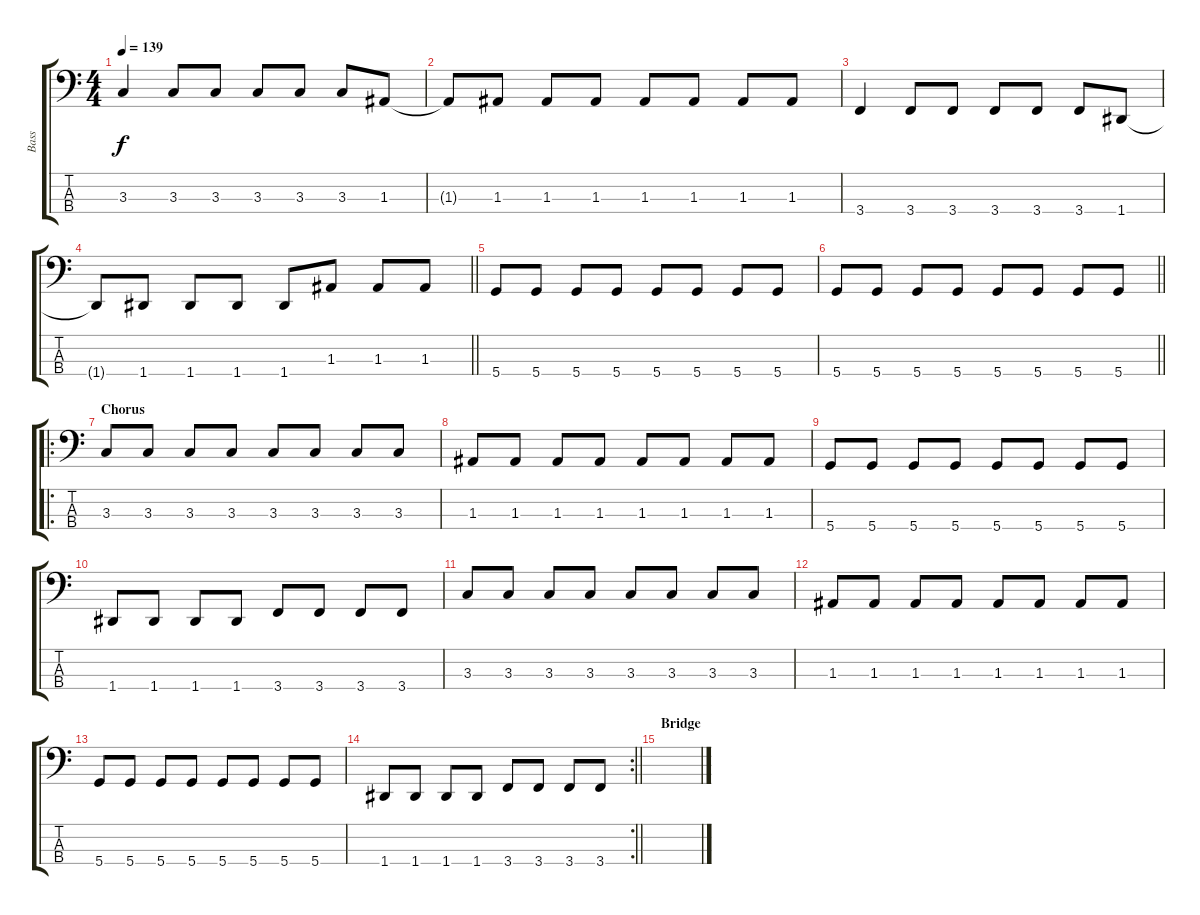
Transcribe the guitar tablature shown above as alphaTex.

\track ("Bass" "Bass") {instrument electricbassfinger}
\staff {score tabs}
\tuning (G2 D2 A1 D1) {hide}
\ts (4 4)
\tempo 139
\clef f4
\ks c
3.3.4{dy f} 3.3.8 3.3.8 3.3.8 3.3.8 3.3.8 1.3.8 |
1.3{t}.8 1.3.8 1.3.8 1.3.8 1.3.8 1.3.8 1.3.8 1.3.8 |
3.4.4 3.4.8 3.4.8 3.4.8 3.4.8 3.4.8 1.4.8 |
\barLineRight lightlight
1.4{t}.8 1.4.8 1.4.8 1.4.8 1.4.8 1.3.8 1.3.8 1.3.8 |
5.4.8 5.4.8 5.4.8 5.4.8 5.4.8 5.4.8 5.4.8 5.4.8 |
\barLineRight lightlight
5.4.8 5.4.8 5.4.8 5.4.8 5.4.8 5.4.8 5.4.8 5.4.8 |
\ro
\section ("" "Chorus")
3.3.8 3.3.8 3.3.8 3.3.8 3.3.8 3.3.8 3.3.8 3.3.8 |
1.3.8 1.3.8 1.3.8 1.3.8 1.3.8 1.3.8 1.3.8 1.3.8 |
5.4.8 5.4.8 5.4.8 5.4.8 5.4.8 5.4.8 5.4.8 5.4.8 |
1.4.8 1.4.8 1.4.8 1.4.8 3.4.8 3.4.8 3.4.8 3.4.8 |
3.3.8 3.3.8 3.3.8 3.3.8 3.3.8 3.3.8 3.3.8 3.3.8 |
1.3.8 1.3.8 1.3.8 1.3.8 1.3.8 1.3.8 1.3.8 1.3.8 |
5.4.8 5.4.8 5.4.8 5.4.8 5.4.8 5.4.8 5.4.8 5.4.8 |
\rc 2
\barLineRight lightlight
1.4.8 1.4.8 1.4.8 1.4.8 3.4.8 3.4.8 3.4.8 3.4.8 |
\section ("" "Bridge")
